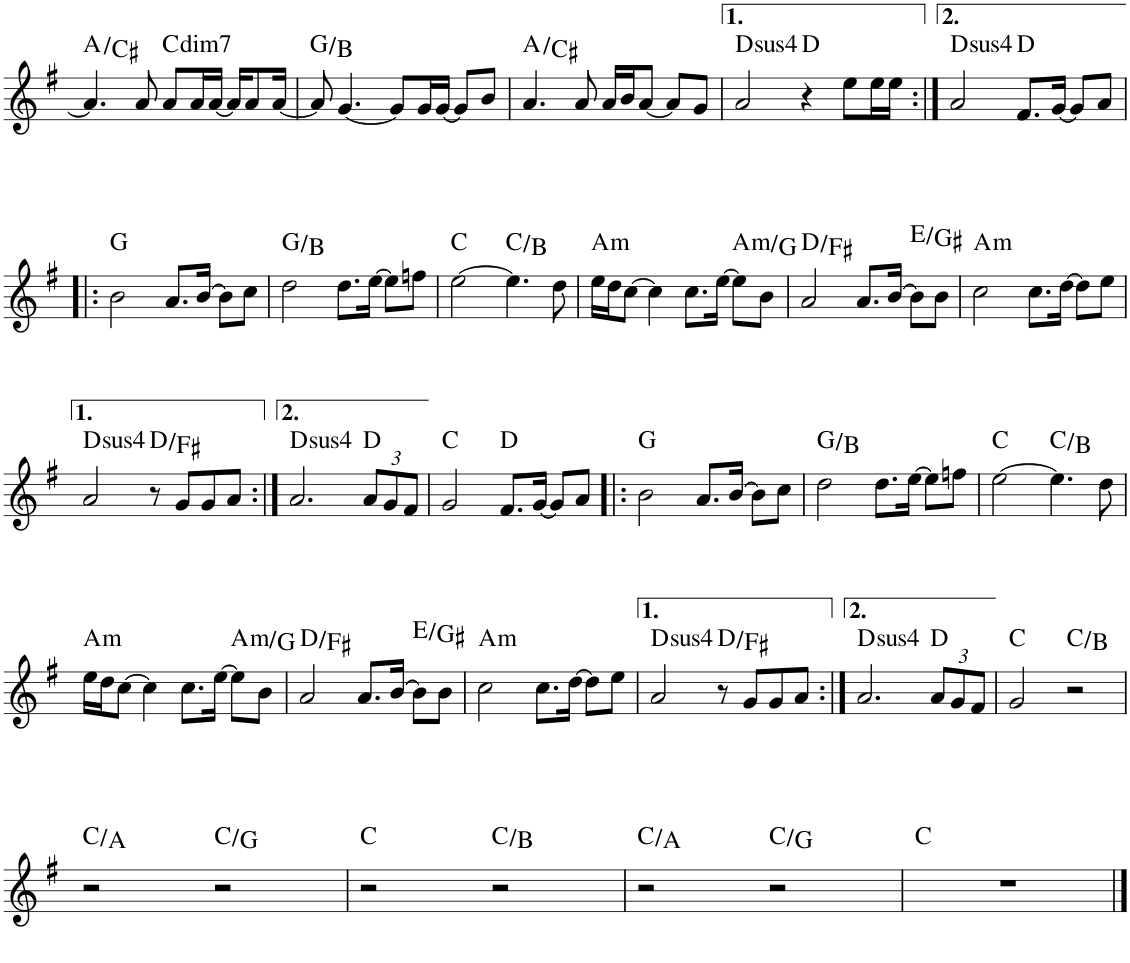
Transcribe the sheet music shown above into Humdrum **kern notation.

**kern	**harte
*part1	*part1
*staff1	*
*I"Piano	*
*I'Pno.	*
!!LO:PB:g=z
*clefG2	*
*k[f#]	*
*M4/4	*
=31	=31
4.a/]	A:maj/3
8a/	.
!	!LO:H:kt=dim7
8a/L	C:dim7
16a/L	.
[16a/JJ	.
16a/KL]	.
8a/	.
[16a/Jk	.
=32	=32
8a/]	G:maj/3
[4.g/	.
8g/L]	.
16g/L	.
[16g/JJ	.
8g/L]	.
8b/J	.
=33	=33
4.a/	A:maj/3
8a/	.
16a/LL	.
16b/J	.
[8a/J	.
8a/L]	.
8g/J	.
=34	=34
!	!LO:H:kt=4
2a/	D:sus4
4r	D:maj
8ee\L	.
16ee\L	.
16ee\JJ	.
=35:|!	=35:|!
!	!LO:H:kt=4
2a/	D:sus4
8.f#/L	D:maj
[16g/Jk	.
8g/L]	.
8a/J	.
!!LO:LB:g=z
=36!|:	=36!|:
2b\	G:maj
8.a/L	.
[16b/Jk	.
8b\L]	.
8cc\J	.
=37	=37
2dd\	G:maj/3
8.dd\L	.
[16ee\Jk	.
8ee\L]	.
8ffn\J	.
=38	=38
[2ee\	C:maj
4.ee\]	C:maj/7
8dd\	.
=39	=39
!	!LO:H:kt=m
16ee\LL	A:min
16dd\J	.
[8cc\J	.
4cc\]	.
8.cc\L	.
[16ee\Jk	.
!	!LO:H:kt=m
8ee\L]	A:min/b7
8b\J	.
=40	=40
2a/	D:maj/3
8.a/L	.
[16b/Jk	.
8b\L]	E:maj/3
8b\J	.
=41	=41
!	!LO:H:kt=m
2cc\	A:min
8.cc\L	.
[16dd\Jk	.
8dd\L]	.
8ee\J	.
!!LO:LB:g=z
=42	=42
!	!LO:H:kt=4
2a/	D:sus4
8r	D:maj/3
8g/L	.
8g/	.
8a/J	.
=43:|!	=43:|!
!	!LO:H:kt=4
2.a/	D:sus4
*Xbrackettup	*
12a/L	D:maj
12g/	.
12f#/J	.
=44	=44
2g/	C:maj
8.f#/L	D:maj
[16g/Jk	.
8g/L]	.
8a/J	.
=45!|:	=45!|:
2b\	G:maj
8.a/L	.
[16b/Jk	.
8b\L]	.
8cc\J	.
=46	=46
2dd\	G:maj/3
8.dd\L	.
[16ee\Jk	.
8ee\L]	.
8ffn\J	.
=47	=47
[2ee\	C:maj
4.ee\]	C:maj/7
8dd\	.
!!LO:LB:g=z
=48	=48
!	!LO:H:kt=m
16ee\LL	A:min
16dd\J	.
[8cc\J	.
4cc\]	.
8.cc\L	.
[16ee\Jk	.
!	!LO:H:kt=m
8ee\L]	A:min/b7
8b\J	.
=49	=49
2a/	D:maj/3
8.a/L	.
[16b/Jk	.
8b\L]	E:maj/3
8b\J	.
=50	=50
!	!LO:H:kt=m
2cc\	A:min
8.cc\L	.
[16dd\Jk	.
8dd\L]	.
8ee\J	.
=51	=51
!	!LO:H:kt=4
2a/	D:sus4
8r	D:maj/3
8g/L	.
8g/	.
8a/J	.
=52:|!	=52:|!
!	!LO:H:kt=4
2.a/	D:sus4
12a/L	D:maj
12g/	.
12f#/J	.
=53	=53
2g/	C:maj
2r	C:maj/7
!!LO:LB:g=z
=54	=54
2r	C:maj/6
2r	C:maj/5
=55	=55
2r	C:maj
2r	C:maj/7
=56	=56
2r	C:maj/6
2r	C:maj/5
=57	=57
1r	C:maj
==	==
*-	*-
